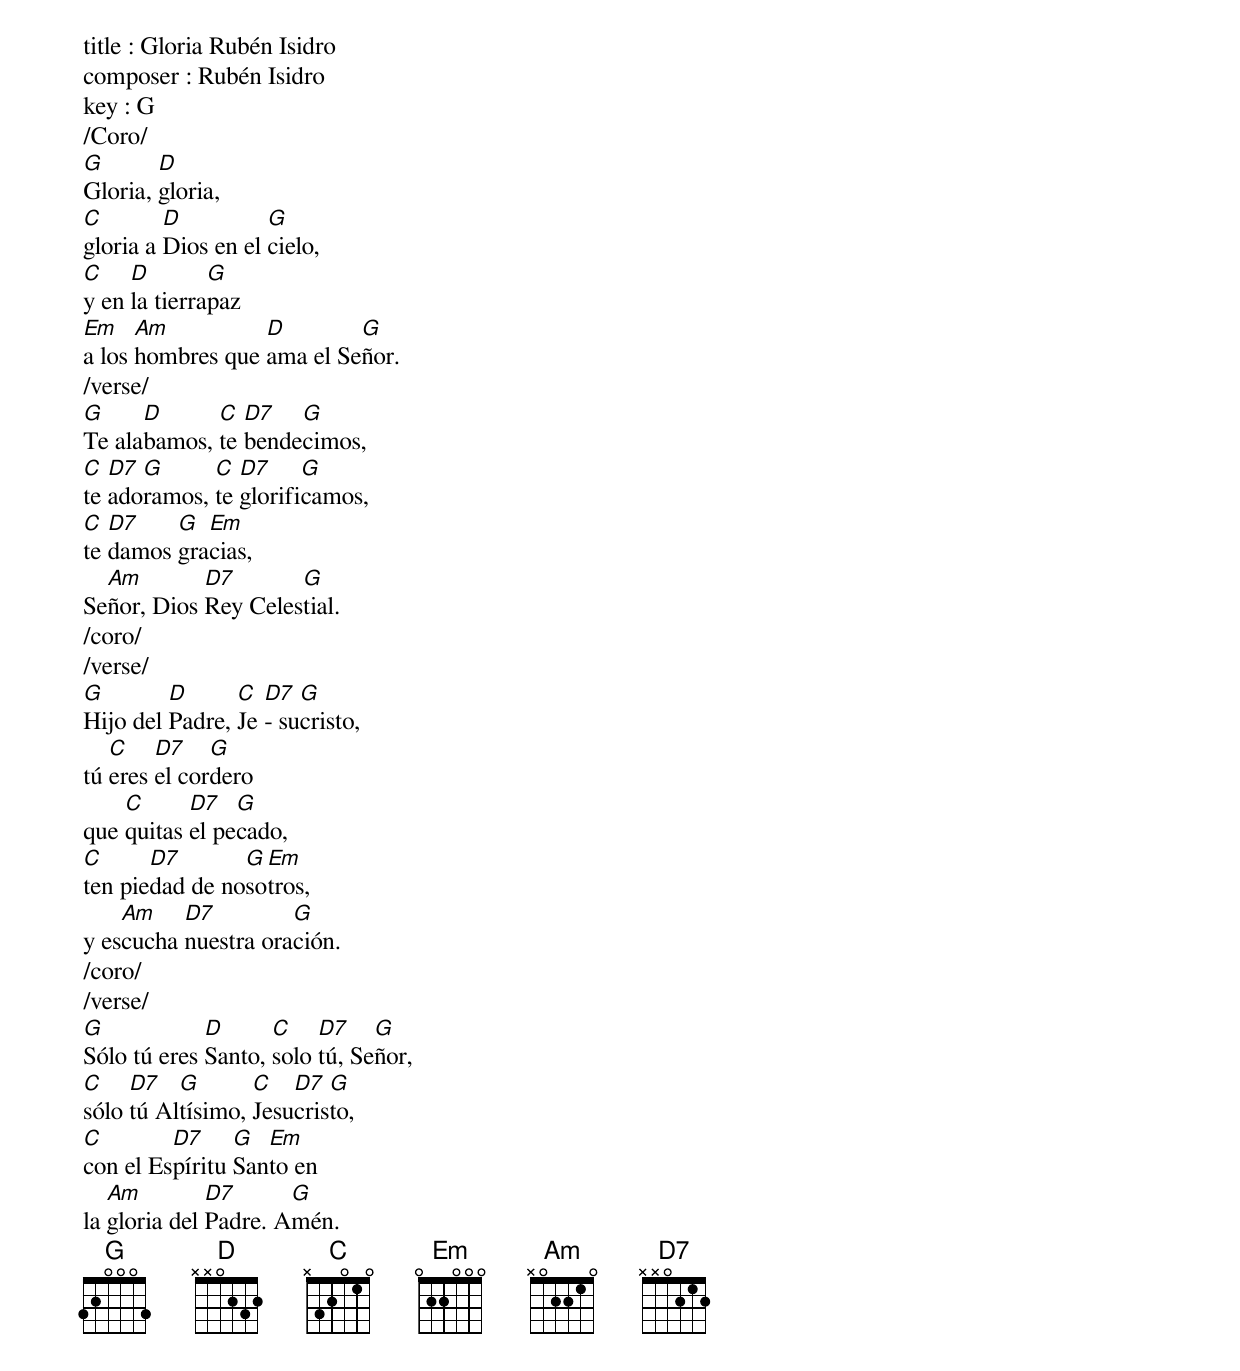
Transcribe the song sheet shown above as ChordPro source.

title : Gloria Rubén Isidro
composer : Rubén Isidro
key : G
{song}
/Coro/
[G]Gloria, [D]gloria,
[C]gloria a [D]Dios en el [G]cielo,
[C]y en [D]la tierra[G]paz
[Em]a los [Am]hombres que [D]ama el Se[G]ñor.
/verse/
[G]Te ala[D]bamos, [C]te [D7]bende[G]cimos,
[C]te [D7]ado[G]ramos, [C]te [D7]glorifi[G]camos,
[C]te [D7]damos [G]gra[Em]cias,
Se[Am]ñor, Dios [D7]Rey Celes[G]tial.
/coro/
/verse/
[G]Hijo del [D]Padre, [C]Je [D7]- su[G]cristo,
tú [C]eres [D7]el cor[G]dero
que [C]quitas [D7]el pe[G]cado,
[C]ten pie[D7]dad de no[G]so[Em]tros,
y es[Am]cucha [D7]nuestra ora[G]ción.
/coro/
/verse/
[G]Sólo tú eres [D]Santo, [C]solo [D7]tú, Se[G]ñor,
[C]sólo [D7]tú Al[G]tísimo, [C]Jesu[D7]cris[G]to,
[C]con el Es[D7]píritu [G]San[Em]to en
la [Am]gloria del [D7]Padre. A[G]mén.
